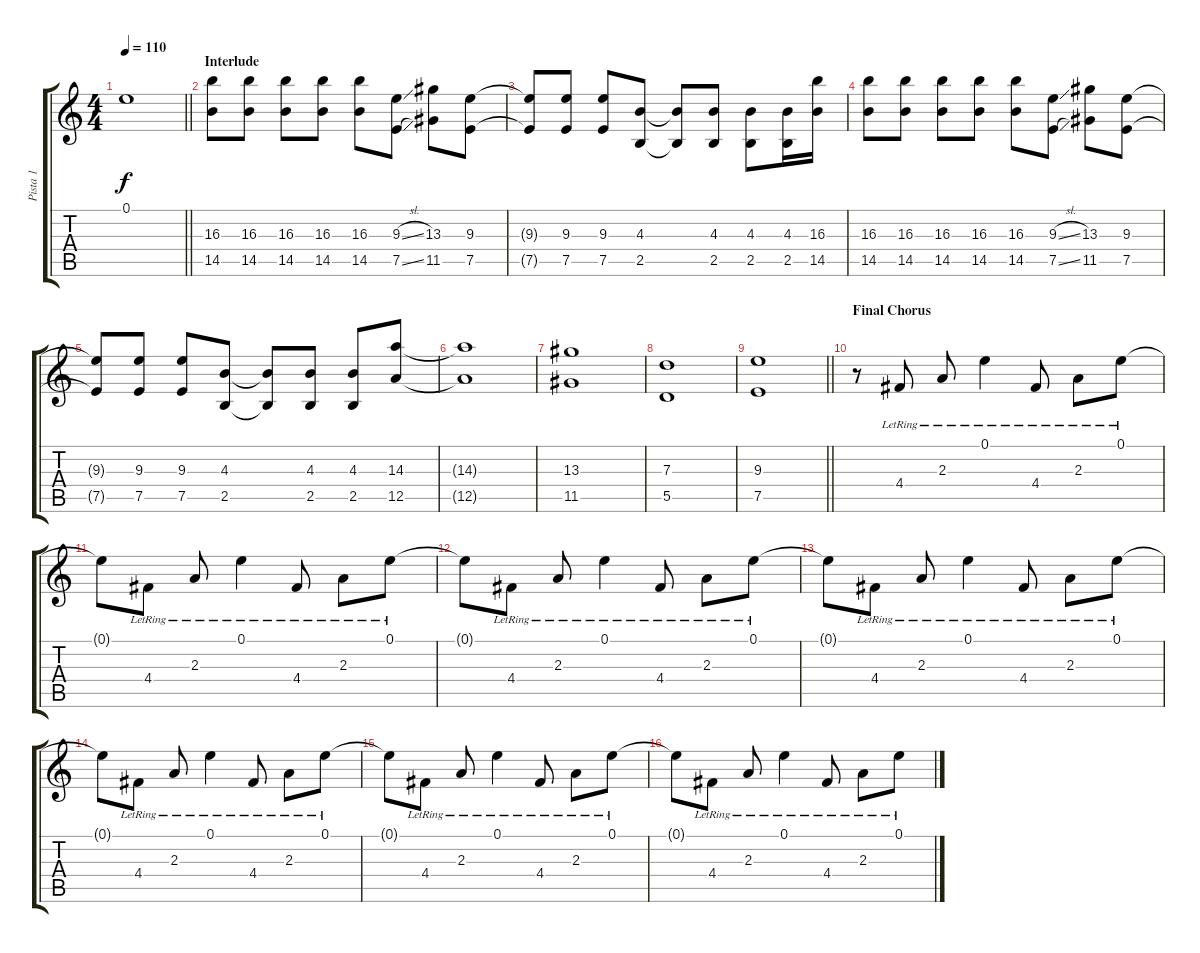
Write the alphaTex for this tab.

\track ("Pista 1" "Pista 1") {instrument acousticguitarsteel}
\staff {score tabs}
\tuning (E4 B3 G3 D3 A2 E2) {hide}
\ts (4 4)
\tempo 110
\clef g2
\barLineRight lightlight
\ks c
0.1{t}.1{dy f} |
\section ("" "Interlude")
(16.3 14.5).8{instrument overdrivenguitar} (16.3 14.5).8 (16.3 14.5).8 (16.3 14.5).8 (16.3 14.5).8 (9.3{sl} 7.5{sl}).8 (13.3 11.5).8 (9.3 7.5).8 |
(9.3{t} 7.5{t}).8 (9.3 7.5).8 (9.3 7.5).8 (4.3 2.5).8 (4.3{t} 2.5{t}).8 (4.3 2.5).8 (4.3 2.5).8 (4.3 2.5).16 (16.3 14.5).16 |
(16.3 14.5).8 (16.3 14.5).8 (16.3 14.5).8 (16.3 14.5).8 (16.3 14.5).8 (9.3{sl} 7.5{sl}).8 (13.3 11.5).8 (9.3 7.5).8 |
(9.3{t} 7.5{t}).8 (9.3 7.5).8 (9.3 7.5).8 (4.3 2.5).8 (4.3{t} 2.5{t}).8 (4.3 2.5).8 (4.3 2.5).8 (14.3 12.5).8 |
(14.3{t} 12.5{t}).1 |
(13.3 11.5).1 |
(7.3 5.5).1 |
\barLineRight lightlight
(9.3 7.5).1 |
\section ("" "Final Chorus")
r.8 4.4{lr}.8 2.3{lr}.8 0.1{lr}.4 4.4{lr}.8 2.3{lr}.8 0.1{lr}.8 |
0.1{t}.8 4.4{lr}.8 2.3{lr}.8 0.1{lr}.4 4.4{lr}.8 2.3{lr}.8 0.1{lr}.8 |
0.1{t}.8 4.4{lr}.8 2.3{lr}.8 0.1{lr}.4 4.4{lr}.8 2.3{lr}.8 0.1{lr}.8 |
0.1{t}.8 4.4{lr}.8 2.3{lr}.8 0.1{lr}.4 4.4{lr}.8 2.3{lr}.8 0.1{lr}.8 |
0.1{t}.8 4.4{lr}.8 2.3{lr}.8 0.1{lr}.4 4.4{lr}.8 2.3{lr}.8 0.1{lr}.8 |
0.1{t}.8 4.4{lr}.8 2.3{lr}.8 0.1{lr}.4 4.4{lr}.8 2.3{lr}.8 0.1{lr}.8 |
0.1{t}.8 4.4{lr}.8 2.3{lr}.8 0.1{lr}.4 4.4{lr}.8 2.3{lr}.8 0.1{lr}.8
